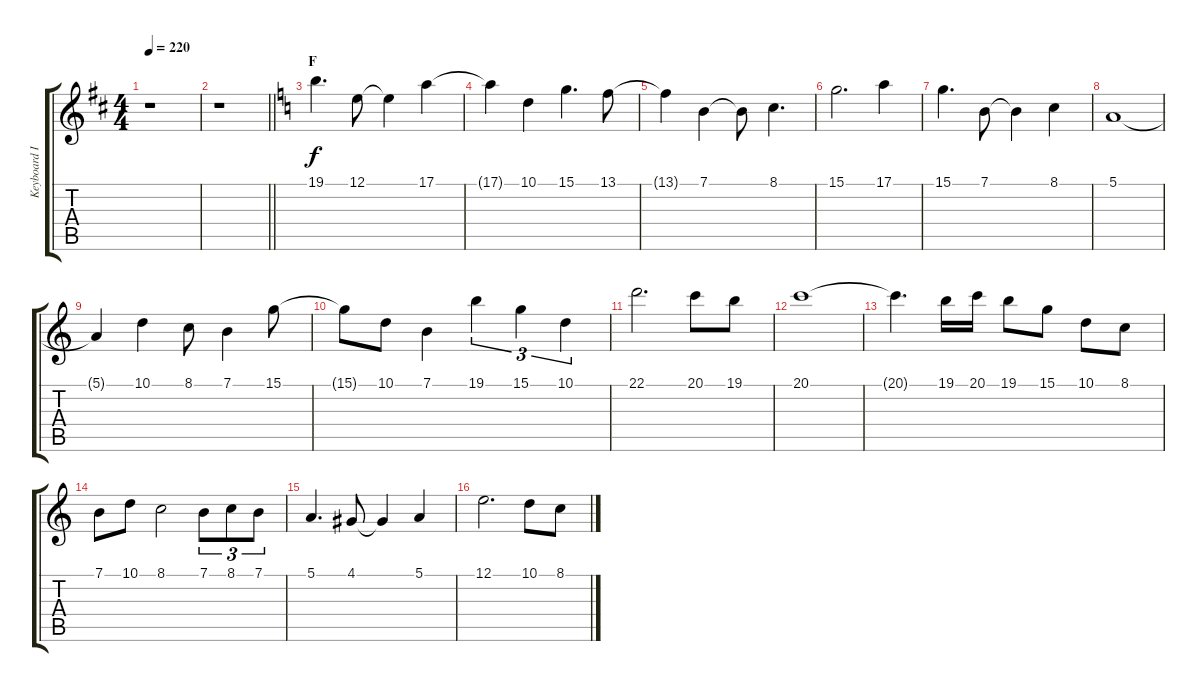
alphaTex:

\track ("Keyboard II" "Keyboard I") {instrument synthbrass1}
\staff {score tabs}
\tuning (E4 B3 G3 D3 A2 E2) {hide}
\ts (4 4)
\tempo 220
\clef g2
\ks d
r.1{dy f} |
\barLineRight lightlight
r.1 |
\section ("" "F")
\ks c
19.1.4{d} 12.1.8 12.1{t}.4 17.1.4 |
17.1{t}.4 10.1.4 15.1.4{d} 13.1.8 |
13.1{t}.4 7.1.4 7.1{t}.8 8.1.4{d} |
15.1.2{d} 17.1.4 |
15.1.4{d} 7.1.8 7.1{t}.4 8.1.4 |
5.1.1 |
5.1{t}.4 10.1.4 8.1.8 7.1.4 15.1.8 |
15.1{t}.8 10.1.8 7.1.4 19.1.4{tu (3 2)} 15.1.4{tu (3 2)} 10.1.4{tu (3 2)} |
22.1.2{d} 20.1.8 19.1.8 |
20.1.1 |
20.1{t}.4{d} 19.1.16 20.1.16 19.1.8 15.1.8 10.1.8 8.1.8 |
7.1.8 10.1.8 8.1.2 7.1.8{tu (3 2)} 8.1.8{tu (3 2)} 7.1.8{tu (3 2)} |
5.1.4{d} 4.1.8 4.1{t}.4 5.1.4 |
12.1.2{d} 10.1.8 8.1.8
